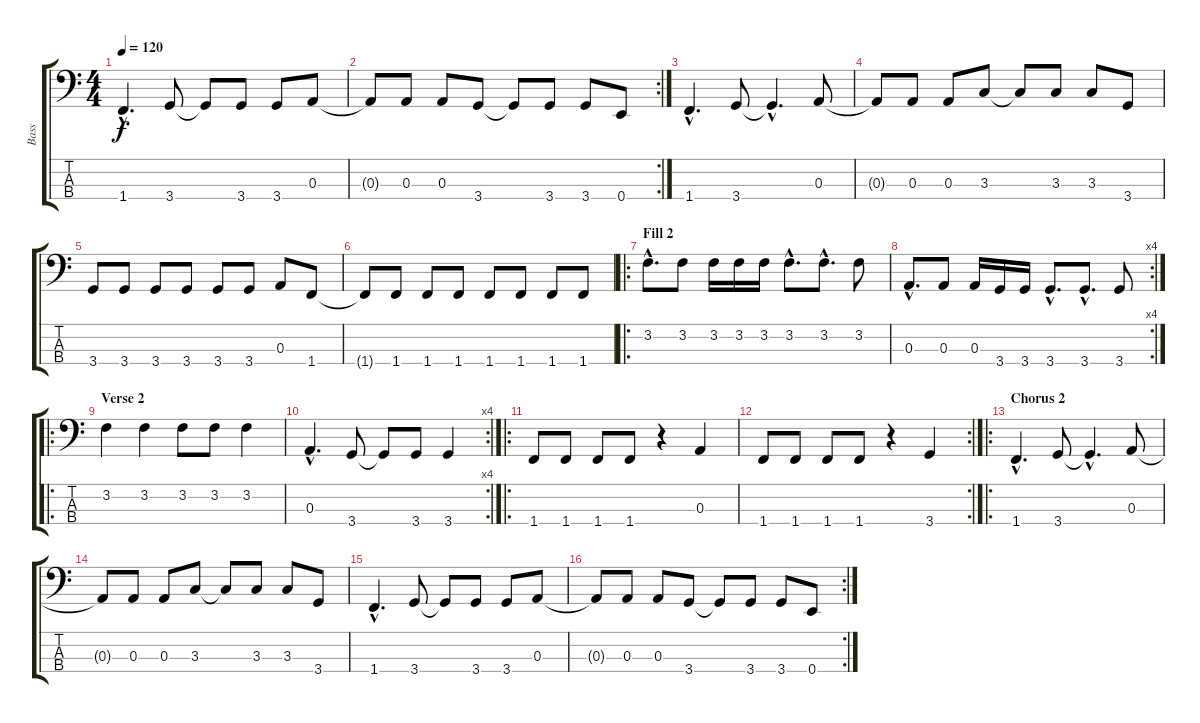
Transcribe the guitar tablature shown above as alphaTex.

\track ("Bass" "Bass") {instrument electricbasspick}
\staff {score tabs}
\tuning (G2 D2 A1 E1) {hide}
\ts (4 4)
\tempo 120
\clef f4
\ks c
1.4{hac}.4{d dy f} 3.4.8 3.4{t}.8 3.4.8 3.4.8 0.3.8 |
\rc 2
0.3{t}.8 0.3.8 0.3.8 3.4.8 3.4{t}.8 3.4.8 3.4.8 0.4.8 |
1.4{hac}.4{d} 3.4.8 3.4{hac t}.4{d} 0.3.8 |
0.3{t}.8 0.3.8 0.3.8 3.3.8 3.3{t}.8 3.3.8 3.3.8 3.4.8 |
3.4.8 3.4.8 3.4.8 3.4.8 3.4.8 3.4.8 0.3.8 1.4.8 |
1.4{t}.8 1.4.8 1.4.8 1.4.8 1.4.8 1.4.8 1.4.8 1.4.8 |
\ro
\section ("" "Fill 2")
3.2{hac}.8{d} 3.2.8 3.2.16 3.2.16 3.2.16 3.2{hac}.8{d} 3.2{hac}.8{d} 3.2.8 |
\rc 4
0.3{hac}.8{d} 0.3.8 0.3.16 3.4.16 3.4.16 3.4{hac}.8{d} 3.4{hac}.8{d} 3.4.8 |
\ro
\section ("" "Verse 2")
3.2.4 3.2.4 3.2.8 3.2.8 3.2.4 |
\rc 4
0.3{hac}.4{d} 3.4.8 3.4{t}.8 3.4.8 3.4.4 |
\ro
1.4.8 1.4.8 1.4.8 1.4.8 r.4 0.3.4 |
\rc 2
1.4.8 1.4.8 1.4.8 1.4.8 r.4 3.4.4 |
\ro
\section ("" "Chorus 2")
1.4{hac}.4{d} 3.4.8 3.4{hac t}.4{d} 0.3.8 |
0.3{t}.8 0.3.8 0.3.8 3.3.8 3.3{t}.8 3.3.8 3.3.8 3.4.8 |
1.4{hac}.4{d} 3.4.8 3.4{t}.8 3.4.8 3.4.8 0.3.8 |
\rc 2
0.3{t}.8 0.3.8 0.3.8 3.4.8 3.4{t}.8 3.4.8 3.4.8 0.4.8
